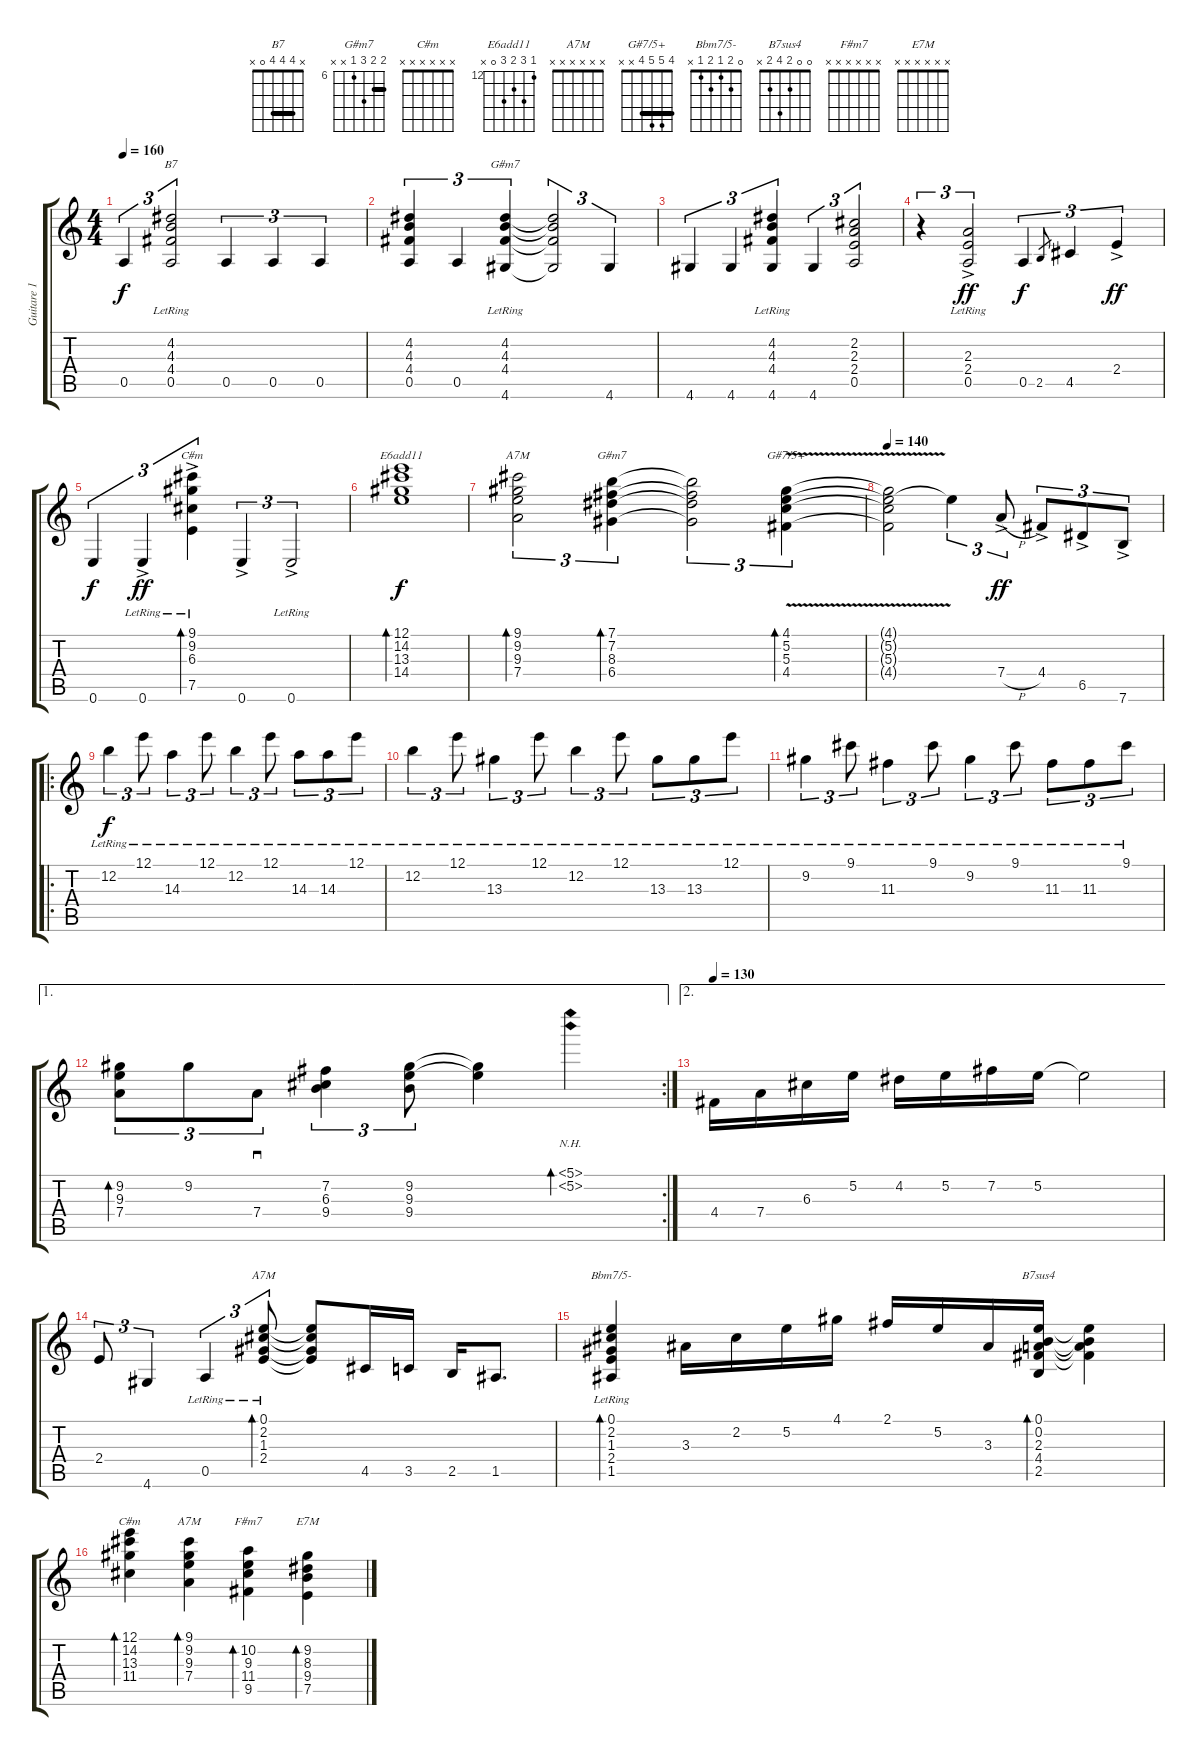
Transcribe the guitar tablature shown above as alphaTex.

\track ("Guitare 1" "Guitare 1") {instrument acousticguitarnylon}
\staff {score tabs}
\tuning (E4 B3 G3 D3 A2 E2) {hide}
\chord ("B7" x 4 4 4 0 x) {barre 4}
\chord ("G#m7" x 4 4 4 x 4) {barre 4}
\chord ("C#m" 9 9 6 x 7 0) {firstfret 6 barre 9}
\chord ("E6add11" 12 14 13 14 0 x) {firstfret 12}
\chord ("A7M" 9 9 9 7 x x) {firstfret 7 barre 9}
\chord ("G#m7" 7 7 8 6 x x) {firstfret 6 barre 7}
\chord ("G#7/5+" 4 5 5 4 x x) {barre 4}
\chord ("A7M" 0 2 1 2 0 x)
\chord ("Bbm7/5-" 0 2 1 2 1 x)
\chord ("B7sus4" 0 0 2 4 2 x)
\chord ("C#m" x x x x x x)
\chord ("A7M" x x x x x x)
\chord ("F#m7" x x x x x x)
\chord ("E7M" x x x x x x)
\ts (4 4)
\tempo 160
\clef g2
\ks c
0.5.4{tu (3 2) dy f} (4.2 4.3 4.4 0.5{lr}).2{tu (3 2) ch "B7"} 0.5.4{tu (3 2)} 0.5.4{tu (3 2)} 0.5.4{tu (3 2)} |
(4.2 4.3 4.4 0.5).4{tu (3 2)} 0.5.4{tu (3 2)} (4.2 4.3 4.4 4.6{lr}).4{tu (3 2) ch "G#m7"} (4.2{t} 4.3{t} 4.4{t} 4.6{t}).2{tu (3 2)} 4.6.4{tu (3 2)} |
4.6.4{tu (3 2)} 4.6.4{tu (3 2)} (4.2 4.3 4.4 4.6{lr}).4{tu (3 2)} 4.6.4{tu (3 2)} (2.2 2.3 2.4 0.5).2{tu (3 2)} |
r.4{tu (3 2)} (2.3 2.4 0.5{ac lr}).2{tu (3 2) dy ff} 0.5.4{tu (3 2) dy f} 2.5.8{gr} 4.5.4{tu (3 2)} 2.4{ac}.4{tu (3 2) dy ff} |
0.6.4{tu (3 2) dy f} 0.6{ac lr}.4{tu (3 2) dy ff} (9.1 9.2 6.3 7.5{ac lr}).4{tu (3 2) bd 240 ch "C#m"} 0.6{ac}.4{tu (3 2)} 0.6{ac lr}.2{tu (3 2)} |
(12.1 14.2 13.3 14.4).1{bd 240 ch "E6add11" dy f} |
(9.1 9.2 9.3 7.4).2{tu (3 2) bd 240 ch "A7M"} (7.1 7.2 8.3 6.4).4{tu (3 2) bd 240 ch "G#m7"} (7.1{t} 7.2{t} 8.3{t} 6.4{t}).2{tu (3 2)} (4.1 5.2 5.3 4.4{v}).4{tu (3 2) bd 480 ch "G#7/5+"} |
\tempo 140
(4.1{v t} 5.2{t} 5.3{t} 4.4{t}).2 5.2{t}.4{tu (3 2)} 7.4{h ac}.8{tu (3 2) dy ff} 4.4{ac}.8{tu (3 2)} 6.5{ac}.8{tu (3 2)} 7.6{ac}.8{tu (3 2)} |
\ro
12.2{lr}.4{tu (3 2) dy f} 12.1{lr}.8{tu (3 2)} 14.3{lr}.4{tu (3 2)} 12.1{lr}.8{tu (3 2)} 12.2{lr}.4{tu (3 2)} 12.1{lr}.8{tu (3 2)} 14.3{lr}.8{tu (3 2)} 14.3{lr}.8{tu (3 2)} 12.1{lr}.8{tu (3 2)} |
12.2{lr}.4{tu (3 2)} 12.1{lr}.8{tu (3 2)} 13.3{lr}.4{tu (3 2)} 12.1{lr}.8{tu (3 2)} 12.2{lr}.4{tu (3 2)} 12.1{lr}.8{tu (3 2)} 13.3{lr}.8{tu (3 2)} 13.3{lr}.8{tu (3 2)} 12.1{lr}.8{tu (3 2)} |
9.2{lr}.4{tu (3 2)} 9.1{lr}.8{tu (3 2)} 11.3{lr}.4{tu (3 2)} 9.1{lr}.8{tu (3 2)} 9.2{lr}.4{tu (3 2)} 9.1{lr}.8{tu (3 2)} 11.3{lr}.8{tu (3 2)} 11.3{lr}.8{tu (3 2)} 9.1{lr}.8{tu (3 2)} |
\ae 1
\rc 2
(9.2 9.3 7.4).8{tu (3 2) bd 240} 9.2.8{tu (3 2)} 7.4.8{sd tu (3 2)} (7.2 6.3 9.4).4{tu (3 2)} (9.2 9.3 9.4).8{tu (3 2)} (9.2{t} 9.3{t}).4 (5.1{nh} 5.2{nh}).4{bd 240} |
\ae 2
\tempo 130
4.4.16 7.4.16 6.3.16 5.2.16 4.2.16 5.2.16 7.2.16 5.2.16 5.2{t}.2 |
2.4.8{tu (3 2)} 4.6.4{tu (3 2)} 0.5{lr}.4{tu (3 2)} (0.1 2.2 1.3 2.4{lr}).8{tu (3 2) bd 240 ch "A7M"} (0.1{t} 2.2{t} 1.3{t} 2.4{t}).8 4.5.16 3.5.16 2.5.16 1.5.8{d} |
(0.1 2.2 1.3 2.4{lr} 1.5).4{bd 240 ch "Bbm7/5-"} 3.3.16 2.2.16 5.2.16 4.1.16 2.1.16 5.2.16 3.3.16 (0.1 0.2 2.3 4.4 2.5).16{bd 240 ch "B7sus4"} (0.1{t} 0.2{t} 2.3{t} 4.4{t}).4 |
(12.1 14.2 13.3 11.4).4{bd 60 ch "C#m"} (9.1 9.2 9.3 7.4).4{bd 60 ch "A7M"} (10.2 9.3 11.4 9.5).4{bd 60 ch "F#m7"} (9.2 8.3 9.4 7.5).4{bd 60 ch "E7M"}
